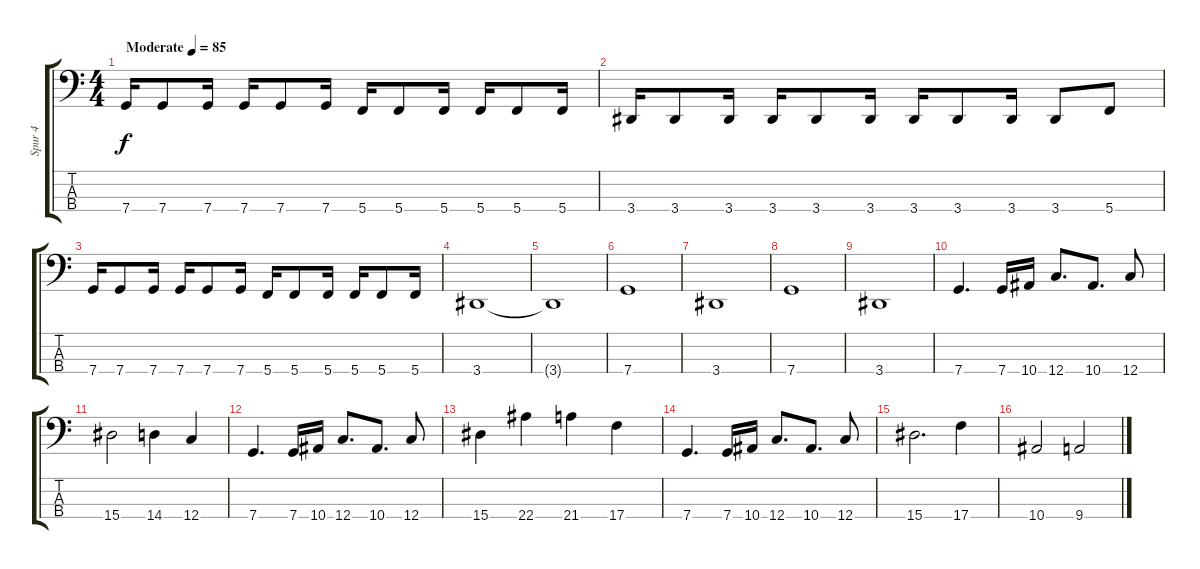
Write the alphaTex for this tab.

\track ("Spur 4" "Spur 4") {instrument electricbassfinger}
\staff {score tabs}
\tuning (F2 C2 G1 C1) {hide}
\ts (4 4)
\tempo (85 "Moderate")
\clef f4
\ks c
7.4.16{dy f instrument electricbassfinger} 7.4.8 7.4.16 7.4.16 7.4.8 7.4.16 5.4.16 5.4.8 5.4.16 5.4.16 5.4.8 5.4.16 |
3.4.16 3.4.8 3.4.16 3.4.16 3.4.8 3.4.16 3.4.16 3.4.8 3.4.16 3.4.8 5.4.8 |
7.4.16 7.4.8 7.4.16 7.4.16 7.4.8 7.4.16 5.4.16 5.4.8 5.4.16 5.4.16 5.4.8 5.4.16 |
3.4.1 |
3.4{t}.1 |
7.4.1 |
3.4.1 |
7.4.1 |
3.4.1 |
7.4.4{d} 7.4.16 10.4.16 12.4.8{d} 10.4.8{d} 12.4.8 |
15.4.2 14.4.4 12.4.4 |
7.4.4{d} 7.4.16 10.4.16 12.4.8{d} 10.4.8{d} 12.4.8 |
15.4.4 22.4.4 21.4.4 17.4.4 |
7.4.4{d} 7.4.16 10.4.16 12.4.8{d} 10.4.8{d} 12.4.8 |
15.4.2{d} 17.4.4 |
10.4.2 9.4.2
